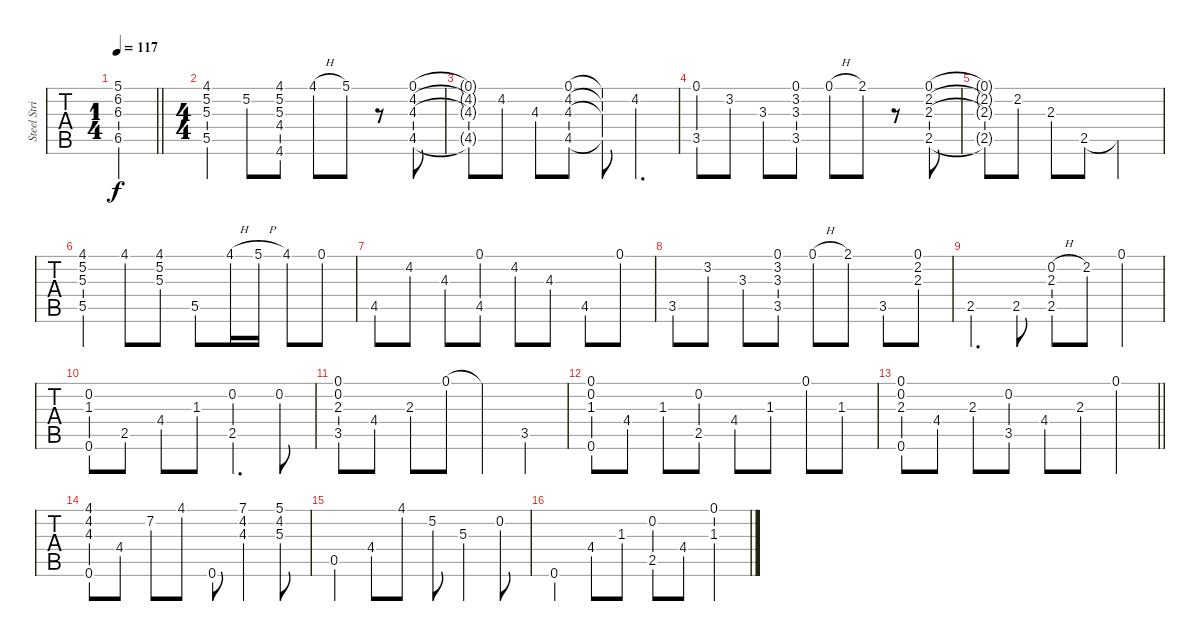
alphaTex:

\track ("Steel String Acoustic Guitar" "Steel Stri") {instrument acousticguitarsteel}
\staff {tabs}
\tuning (E4 B3 G3 D3 A2 E2) {hide}
\ts (1 4)
\tempo 117
\clef g2
\barLineRight lightlight
\ks e
(5.1 6.2 6.3 6.5).4{dy f instrument acousticguitarsteel} |
\ts (4 4)
\ks c#minor
(4.1 5.2 5.3 5.5).4 5.2.8 (4.1 5.2 5.3 4.4 4.6).8 4.1{h}.8 5.1.8 r.8 (0.1 4.2 4.3 4.5).8 |
(0.1{t} 4.2{t} 4.3{t} 4.5{t}).8 4.2.8 4.3.8 (0.1 4.2 4.3 4.5).8 (0.1{t} 4.2{t} 4.3{t} 4.5{t}).8 4.2.4{d} |
(0.1 3.5).8 3.2.8 3.3.8 (0.1 3.2 3.3 3.5).8 0.1{h}.8 2.1.8 r.8 (0.1 2.2 2.3 2.5).8 |
(0.1{t} 2.2{t} 2.3{t} 2.5{t}).8 2.2.8 2.3.8 2.5.8 2.5{t}.2 |
\ks e
(4.1 5.2 5.3 5.5).4 4.1.8 (4.1 5.2 5.3).8 5.5.8 4.1{h}.16 5.1{h}.16 4.1.8 0.1.8 |
\ks c#minor
4.5.8 4.2.8 4.3.8 (0.1 4.5).8 4.2.8 4.3.8 4.5.8 0.1.8 |
3.5.8 3.2.8 3.3.8 (0.1 3.2 3.3 3.5).8 0.1{h}.8 2.1.8 3.5.8 (0.1 2.2 2.3).8 |
2.5.4{d} 2.5.8 (0.2{h} 2.3 2.5).8 2.2.8 0.1.4 |
\ks e
(0.2 1.3 0.6).8 2.5.8 4.4.8 1.3.8 (0.2 2.5).4{d} 0.2.8 |
\ks c#minor
(0.1 0.2 2.3 3.5).8 4.4.8 2.3.8 0.1.8 0.1{t}.4 3.5.4 |
(0.1 0.2 1.3 0.6).8 4.4.8 1.3.8 (0.2 2.5).8 4.4.8 1.3.8 0.1.8 1.3.8 |
\barLineRight lightlight
(0.1 0.2 2.3 0.6).8 4.4.8 2.3.8 (0.2 3.5).8 4.4.8 2.3.8 0.1.4 |
\ks e
(4.1 4.2 4.3 0.6).8 4.4.8 7.2.8 4.1.8 0.6.8 (7.1 4.2 4.3).4 (5.1 4.2 5.3).8 |
\ks c#minor
0.5.4 4.4.8 4.1.8 5.2.8 5.3.4 0.2.8 |
0.6.4 4.4.8 1.3.8 (0.2 2.5).8 4.4.8 (0.1 1.3).4
